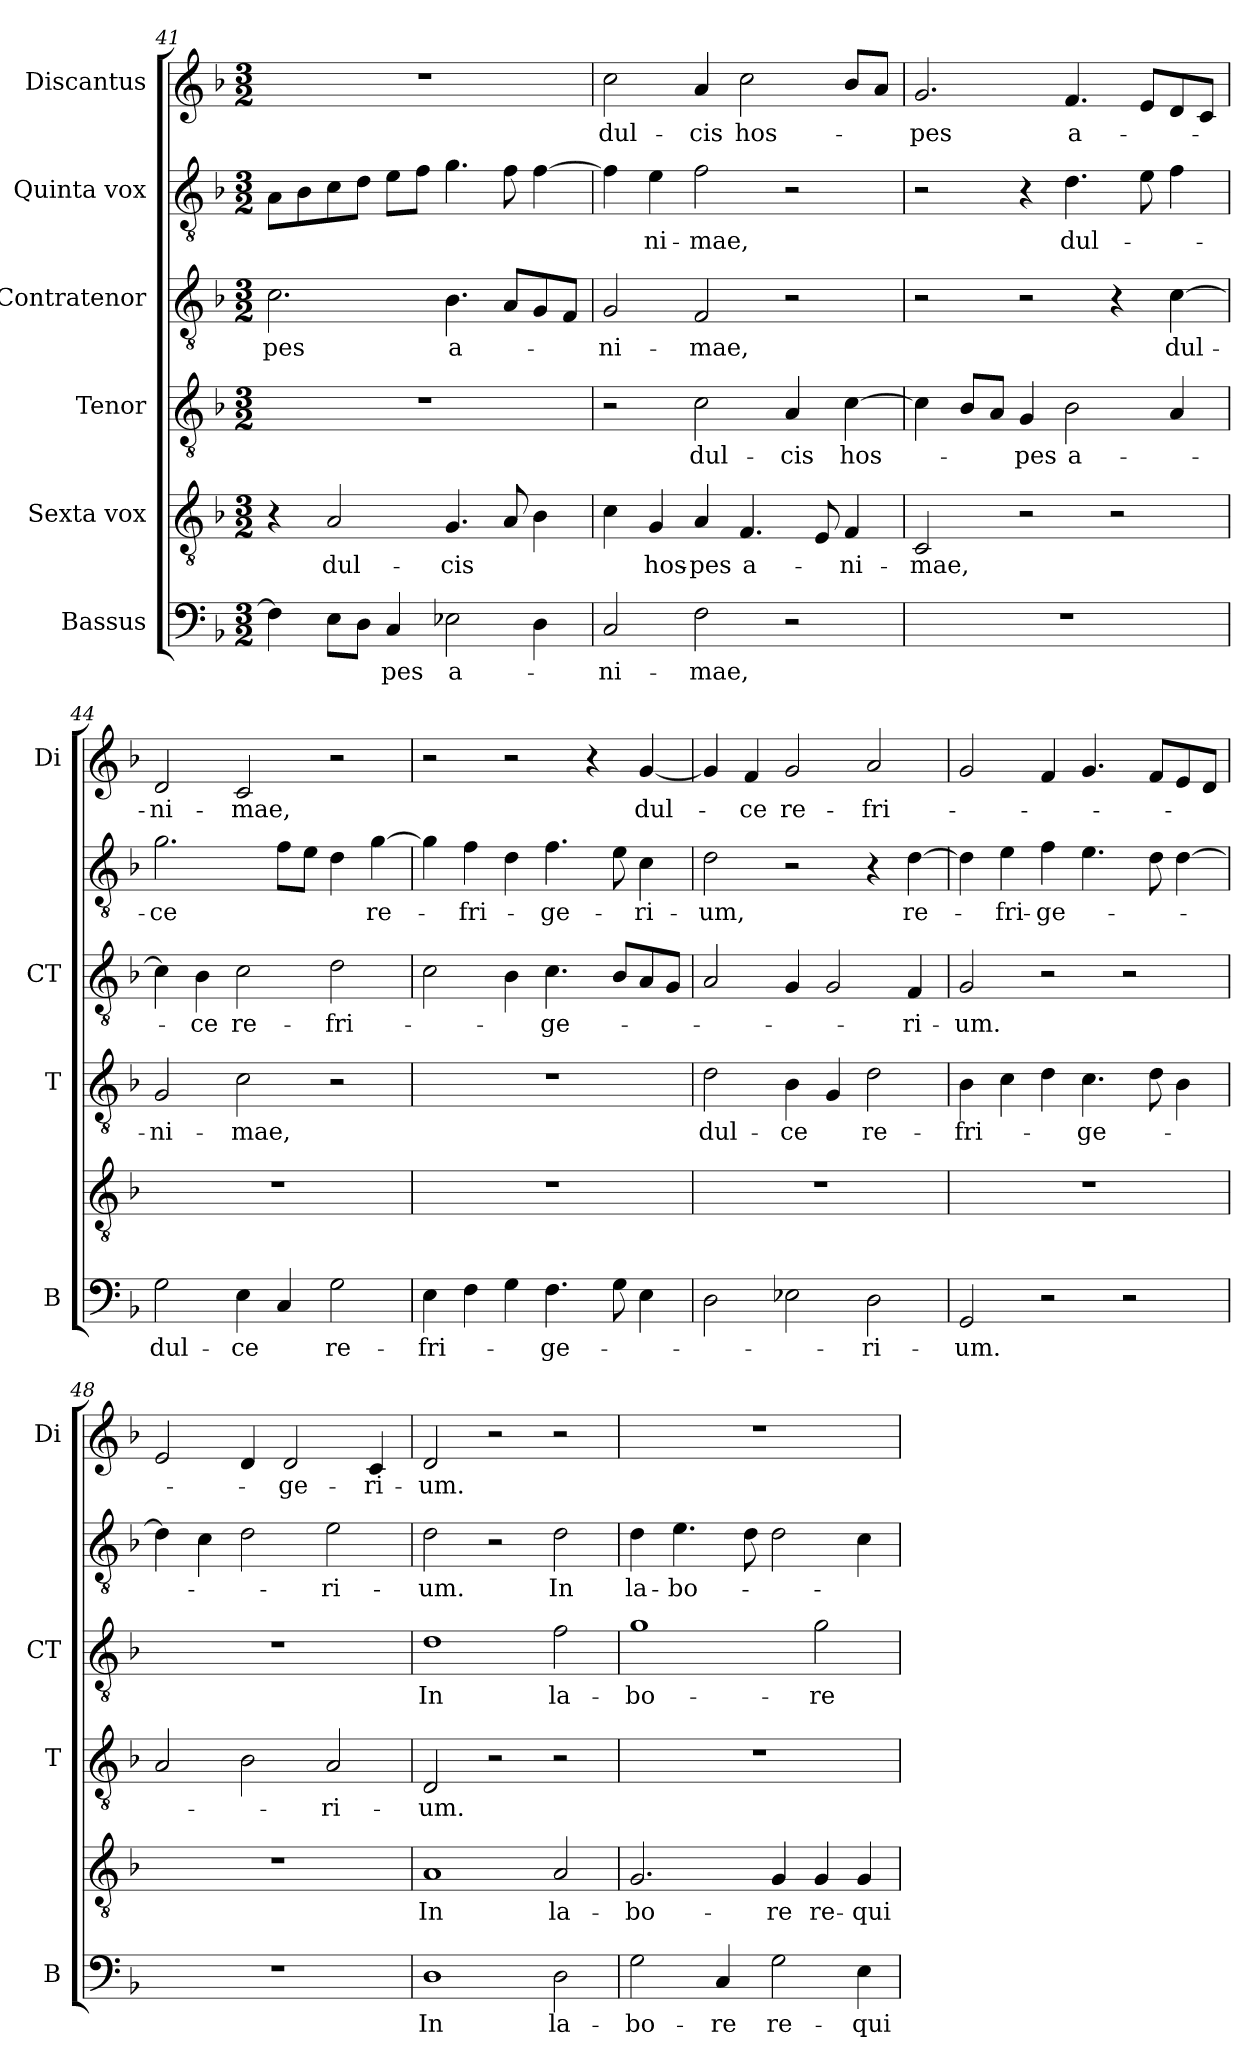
**kern	**text	**kern	**text	**kern	**text	**kern	**text	**kern	**text	**kern	**text
*part6	*part6	*part5	*part5	*part4	*part4	*part3	*part3	*part2	*part2	*part1	*part1
*staff6	*staff6	*staff5	*staff5	*staff4	*staff4	*staff3	*staff3	*staff2	*staff2	*staff1	*staff1
*I"Bassus	*	*I"Sexta vox	*	*I"Tenor	*	*I"Contratenor	*	*I"Quinta vox	*	*I"Discantus	*
*I'B	*	*	*	*I'T	*	*I'CT	*	*	*	*I'Di	*
*clefF4	*	*clefGv2	*	*clefGv2	*	*clefGv2	*	*clefGv2	*	*clefG2	*
*k[b-]	*	*k[b-]	*	*k[b-]	*	*k[b-]	*	*k[b-]	*	*k[b-]	*
*F:	*	*F:	*	*F:	*	*F:	*	*F:	*	*F:	*
*M3/2	*	*M3/2	*	*M3/2	*	*M3/2	*	*M3/2	*	*M3/2	*
=41	=41	=41	=41	=41	=41	=41	=41	=41	=41	=41	=41
!	!	!	!	!	!	!	!LO:LY:b	!	!	!	!
4F\]	.	4r	.	1.r	.	2.c\	-pes	8A\L	.	1.r	.
.	.	.	.	.	.	.	.	8B-\	.	.	.
!	!	!	!LO:LY:b	!	!	!	!	!	!	!	!
8E\L	.	2A/	dul-	.	.	.	.	8c\	.	.	.
8D\J	.	.	.	.	.	.	.	8d\J	.	.	.
!	!LO:LY:b	!	!	!	!	!	!	!	!	!	!
4C/	-pes	.	.	.	.	.	.	8e\L	.	.	.
.	.	.	.	.	.	.	.	8f\J	.	.	.
!	!LO:LY:b	!	!LO:LY:b	!	!	!	!LO:LY:b	!	!	!	!
2E-X\	a-	4.G/	-cis	.	.	4.B-\	a-	4.g\	.	.	.
.	.	8A/	.	.	.	8A/L	.	8f\	.	.	.
4D\	.	4B-\	.	.	.	8G/	.	[4f\	.	.	.
.	.	.	.	.	.	8F/J	.	.	.	.	.
!!LO:LB:g=z
=42	=42	=42	=42	=42	=42	=42	=42	=42	=42	=42	=42
!	!LO:LY:b	!	!	!	!	!	!LO:LY:b	!	!	!	!LO:LY:b
2C/	-ni-	4c\	.	2r	.	2G/	-ni-	4f\]	.	2cc\	dul-
!	!	!	!LO:LY:b	!	!	!	!	!	!LO:LY:b	!	!
.	.	4G/	hos-	.	.	.	.	4e\	-ni-	.	.
!	!LO:LY:b	!	!LO:LY:b	!	!LO:LY:b	!	!LO:LY:b	!	!LO:LY:b	!	!LO:LY:b
2F\	-mae,	4A/	-pes	2c\	dul-	2F/	-mae,	2f\	-mae,	4a/	-cis
!	!	!	!LO:LY:b	!	!	!	!	!	!	!	!LO:LY:b
.	.	4.F/	a-	.	.	.	.	.	.	2cc\	hos-
!	!	!	!	!	!LO:LY:b	!	!	!	!	!	!
2r	.	.	.	4A/	-cis	2r	.	2r	.	.	.
.	.	8E/	.	.	.	.	.	.	.	.	.
!	!	!	!LO:LY:b	!	!LO:LY:b	!	!	!	!	!	!
.	.	4F/	-ni-	[4c\	hos-	.	.	.	.	8b-/L	.
.	.	.	.	.	.	.	.	.	.	8a/J	.
!!LO:PB:g=z
=43	=43	=43	=43	=43	=43	=43	=43	=43	=43	=43	=43
!	!	!	!LO:LY:b	!	!	!	!	!	!	!	!LO:LY:b
1.r	.	2C/	-mae,	4c\]	.	2r	.	2r	.	2.g/	-pes
.	.	.	.	8B-/L	.	.	.	.	.	.	.
.	.	.	.	8A/J	.	.	.	.	.	.	.
!	!	!	!	!	!LO:LY:b	!	!	!	!	!	!
.	.	2r	.	4G/	-pes	2r	.	4r	.	.	.
!	!	!	!	!	!LO:LY:b	!	!	!	!LO:LY:b	!	!LO:LY:b
.	.	.	.	2B-\	a-	.	.	4.d\	dul-	4.f/	a-
.	.	2r	.	.	.	4r	.	.	.	.	.
.	.	.	.	.	.	.	.	8e\	.	8e/L	.
!	!	!	!	!	!	!	!LO:LY:b	!	!	!	!
.	.	.	.	4A/	.	[4c\	dul-	4f\	.	8d/	.
.	.	.	.	.	.	.	.	.	.	8c/J	.
=44	=44	=44	=44	=44	=44	=44	=44	=44	=44	=44	=44
!	!LO:LY:b	!	!	!	!LO:LY:b	!	!	!	!LO:LY:b	!	!LO:LY:b
2G\	dul-	1.r	.	2G/	-ni-	4c\]	.	2.g\	-ce	2d/	-ni-
!	!	!	!	!	!	!	!LO:LY:b	!	!	!	!
.	.	.	.	.	.	4B-\	-ce	.	.	.	.
!	!LO:LY:b	!	!	!	!LO:LY:b	!	!LO:LY:b	!	!	!	!LO:LY:b
4E\	-ce	.	.	2c\	-mae,	2c\	re-	.	.	2c/	-mae,
4C/	.	.	.	.	.	.	.	8f\L	.	.	.
.	.	.	.	.	.	.	.	8e\J	.	.	.
!	!LO:LY:b	!	!	!	!	!	!LO:LY:b	!	!	!	!
2G\	re-	.	.	2r	.	2d\	-fri-	4d\	.	2r	.
!	!	!	!	!	!	!	!	!	!LO:LY:b	!	!
.	.	.	.	.	.	.	.	[4g\	re-	.	.
=45	=45	=45	=45	=45	=45	=45	=45	=45	=45	=45	=45
!	!LO:LY:b	!	!	!	!	!	!	!	!	!	!
4E\	-fri-	1.r	.	1.r	.	2c\	.	4g\]	.	2r	.
!	!	!	!	!	!	!	!	!	!LO:LY:b	!	!
4F\	.	.	.	.	.	.	.	4f\	-fri-	.	.
4G\	.	.	.	.	.	4B-\	.	4d\	.	2r	.
!	!LO:LY:b	!	!	!	!	!	!LO:LY:b	!	!LO:LY:b	!	!
4.F\	-ge-	.	.	.	.	4.c\	-ge-	4.f\	-ge-	.	.
.	.	.	.	.	.	.	.	.	.	4r	.
8G\	.	.	.	.	.	8B-/L	.	8e\	.	.	.
!	!	!	!	!	!	!	!	!	!LO:LY:b	!	!LO:LY:b
4E\	.	.	.	.	.	8A/	.	4c\	-ri-	[4g/	dul-
.	.	.	.	.	.	8G/J	.	.	.	.	.
=46	=46	=46	=46	=46	=46	=46	=46	=46	=46	=46	=46
!	!	!	!	!	!LO:LY:b	!	!	!	!LO:LY:b	!	!
2D\	.	1.r	.	2d\	dul-	2A/	.	2d\	-um,	4g/]	.
!	!	!	!	!	!	!	!	!	!	!	!LO:LY:b
.	.	.	.	.	.	.	.	.	.	4f/	-ce
!	!	!	!	!	!LO:LY:b	!	!	!	!	!	!LO:LY:b
2E-X\	.	.	.	4B-\	-ce	4G/	.	2r	.	2g/	re-
.	.	.	.	4G/	.	2G/	.	.	.	.	.
!	!LO:LY:b	!	!	!	!LO:LY:b	!	!	!	!	!	!LO:LY:b
2D\	-ri-	.	.	2d\	re-	.	.	4r	.	2a/	-fri-
!	!	!	!	!	!	!	!LO:LY:b	!	!LO:LY:b	!	!
.	.	.	.	.	.	4F/	-ri-	[4d\	re-	.	.
=47	=47	=47	=47	=47	=47	=47	=47	=47	=47	=47	=47
!	!LO:LY:b	!	!	!	!LO:LY:b	!	!LO:LY:b	!	!	!	!
2GG/	-um.	1.r	.	4B-\	-fri-	2G/	-um.	4d\]	.	2g/	.
!	!	!	!	!	!	!	!	!	!LO:LY:b	!	!
.	.	.	.	4c\	.	.	.	4e\	-fri-	.	.
!	!	!	!	!	!	!	!	!	!LO:LY:b	!	!
2r	.	.	.	4d\	.	2r	.	4f\	-ge-	4f/	.
!	!	!	!	!	!LO:LY:b	!	!	!	!	!	!
.	.	.	.	4.c\	-ge-	.	.	4.e\	.	4.g/	.
2r	.	.	.	.	.	2r	.	.	.	.	.
.	.	.	.	8d\	.	.	.	8d\	.	8f/L	.
.	.	.	.	4B-\	.	.	.	[4d\	.	8e/	.
.	.	.	.	.	.	.	.	.	.	8d/J	.
=48	=48	=48	=48	=48	=48	=48	=48	=48	=48	=48	=48
1.r	.	1.r	.	2A/	.	1.r	.	4d\]	.	2e/	.
.	.	.	.	.	.	.	.	4c\	.	.	.
.	.	.	.	2B-\	.	.	.	2d\	.	4d/	.
!	!	!	!	!	!	!	!	!	!	!	!LO:LY:b
.	.	.	.	.	.	.	.	.	.	2d/	-ge-
!	!	!	!	!	!LO:LY:b	!	!	!	!LO:LY:b	!	!
.	.	.	.	2A/	-ri-	.	.	2e\	-ri-	.	.
!	!	!	!	!	!	!	!	!	!	!	!LO:LY:b
.	.	.	.	.	.	.	.	.	.	4c/	-ri-
!!LO:PB:g=z
=49	=49	=49	=49	=49	=49	=49	=49	=49	=49	=49	=49
!	!LO:LY:b	!	!LO:LY:b	!	!LO:LY:b	!	!LO:LY:b	!	!LO:LY:b	!	!LO:LY:b
1D	In	1A	In	2D/	-um.	1d	In	2d\	-um.	2d/	-um.
.	.	.	.	2r	.	.	.	2r	.	2r	.
!	!LO:LY:b	!	!LO:LY:b	!	!	!	!LO:LY:b	!	!LO:LY:b	!	!
2D\	la-	2A/	la-	2r	.	2f\	la-	2d\	In	2r	.
=50	=50	=50	=50	=50	=50	=50	=50	=50	=50	=50	=50
!	!LO:LY:b	!	!LO:LY:b	!	!	!	!LO:LY:b	!	!LO:LY:b	!	!
2G\	-bo-	2.G/	-bo-	1.r	.	1g	-bo-	4d\	la-	1.r	.
!	!	!	!	!	!	!	!	!	!LO:LY:b	!	!
.	.	.	.	.	.	.	.	4.e\	-bo-	.	.
!	!LO:LY:b	!	!	!	!	!	!	!	!	!	!
4C/	-re	.	.	.	.	.	.	.	.	.	.
.	.	.	.	.	.	.	.	8d\	.	.	.
!	!LO:LY:b	!	!LO:LY:b	!	!	!	!	!	!	!	!
2G\	re-	4G/	-re	.	.	.	.	2d\	.	.	.
!	!	!	!LO:LY:b	!	!	!	!LO:LY:b	!	!	!	!
.	.	4G/	re-	.	.	2g\	-re	.	.	.	.
!	!LO:LY:b	!	!LO:LY:b	!	!	!	!	!	!	!	!
4E\	-qui-	4G/	-qui-	.	.	.	.	4c\	.	.	.
=	=	=	=	=	=	=	=	=	=	=	=
*-	*-	*-	*-	*-	*-	*-	*-	*-	*-	*-	*-
